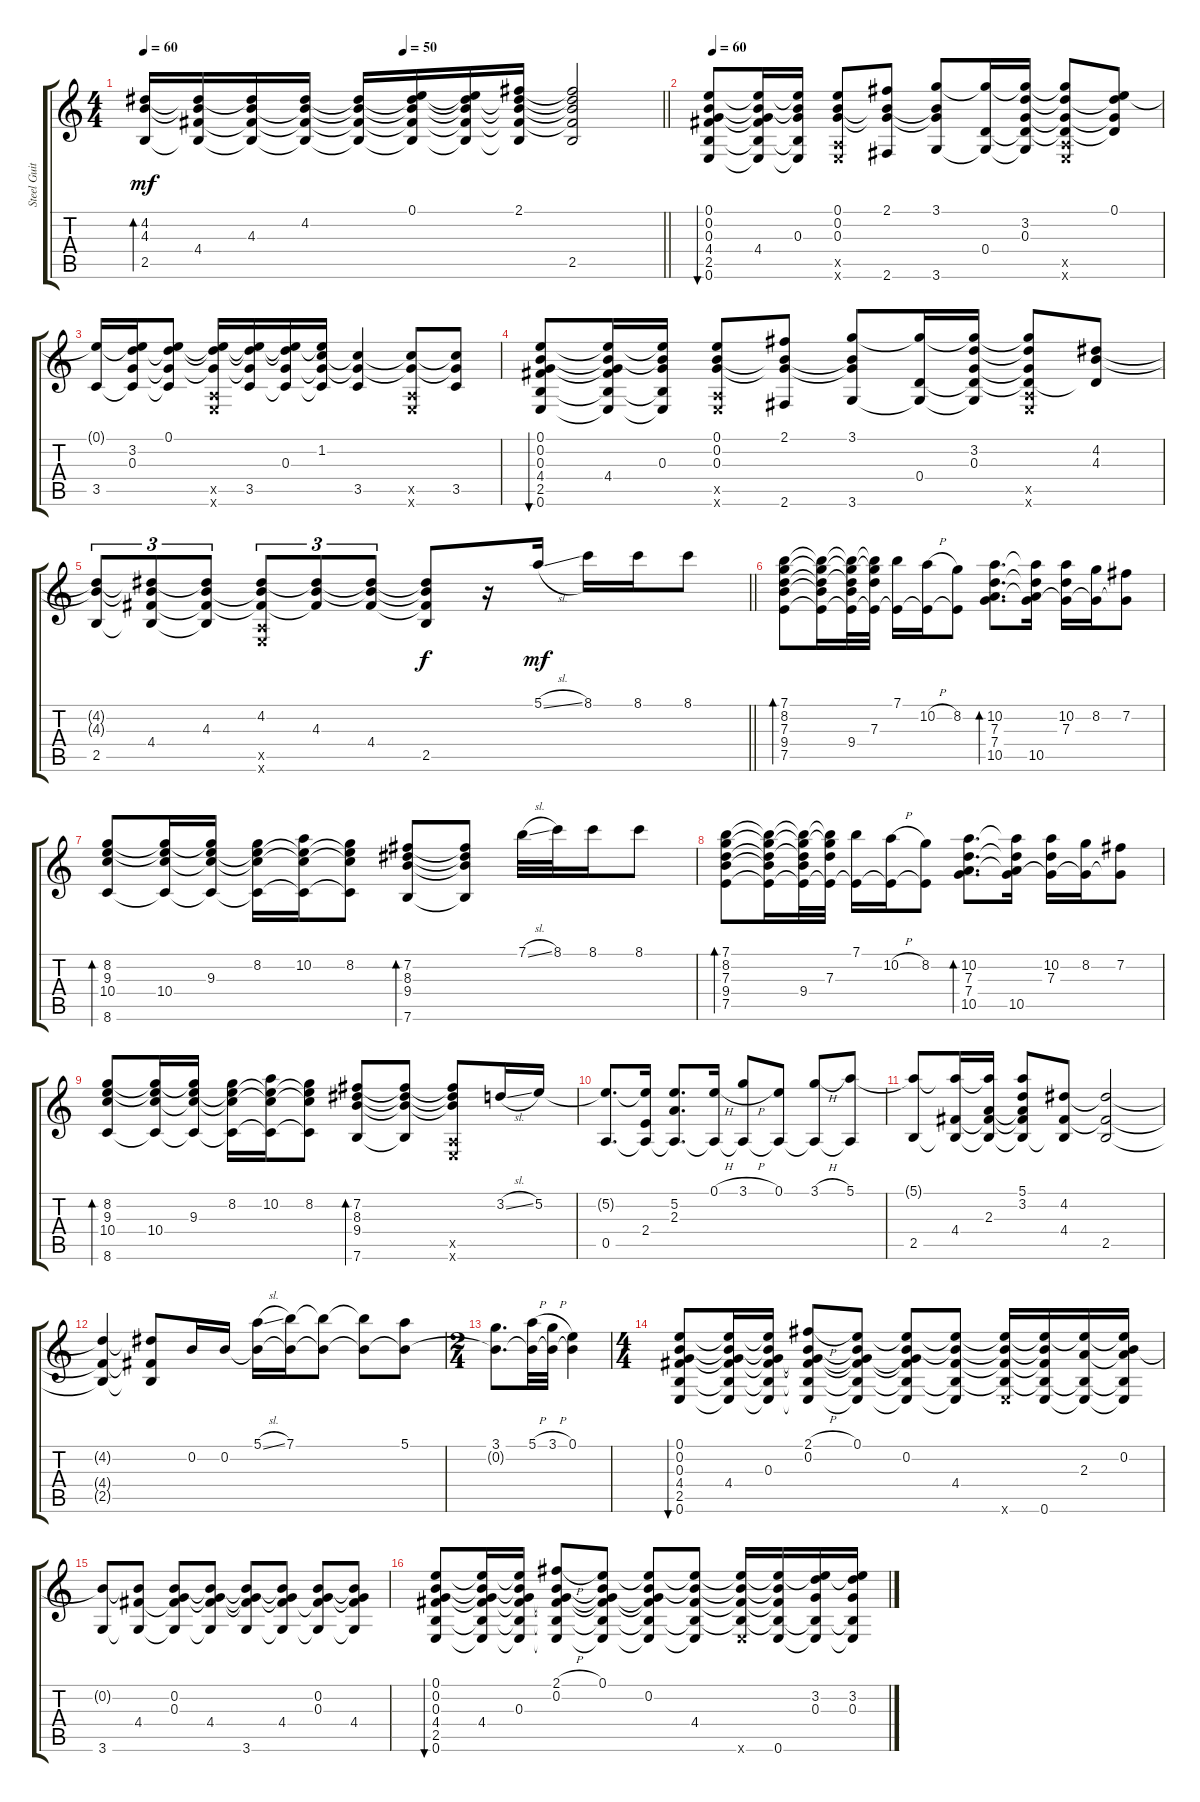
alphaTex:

\track ("Steel Guitar" "Steel Guit") {instrument acousticguitarsteel}
\staff {score tabs}
\tuning (E4 B3 G3 D3 A2 E2) {hide}
\ts (4 4)
\tempo 60
\tempo (50 0.5)
\clef g2
\barLineRight lightlight
\ks c
(4.2 4.3 2.5).16{bd 30 dy mf} (4.2{t} 4.3{t} 4.4 2.5{t}).16 (4.2{t} 4.3 4.4{t} 2.5{t}).16 (4.2 4.3{t} 4.4{t} 2.5{t}).16 (4.2{t} 4.3{t} 4.4{t} 2.5{t}).16 (0.1 4.2{t} 4.3{t} 4.4{t} 2.5{t}).16 (0.1{t} 4.2{t} 4.3{t} 4.4{t} 2.5{t}).16 (2.1 4.2{t} 4.3{t} 4.4{t} 2.5{t}).16 (2.1{t} 4.2{t} 4.3{t} 4.4{t} 2.5).2 |
\tempo 60
(0.1 0.2 0.3 4.4 2.5 0.6).8{bu 60} (0.1{t} 0.2{t} 0.3{t} 4.4 2.5{t} 0.6{t}).16 (0.1{t} 0.2{t} 0.3 2.5{t} 0.6{t}).16 (0.1 0.2 0.3 0.5{x} 0.6{x}).8 (2.1 0.2{t} 0.3{t} 2.6).8 (3.1 0.2{t} 0.3{t} 3.6).8 (3.1{t} 0.4 3.6{t}).16 (3.1{t} 3.2 0.3 0.4{t} 3.6{t}).16 (3.1{t} 3.2{t} 0.3{t} 0.4{t} 0.5{x} 0.6{x}).8 (0.1 3.2{t} 0.3{t} 0.4{t}).8 |
(0.1{t} 3.5).16 (0.1{t} 3.2 0.3 3.5{t}).16 (0.1 3.2{t} 0.3{t} 3.5{t}).8 (0.1{t} 3.2{t} 0.3{t} 0.5{x} 0.6{x}).16 (0.1{t} 3.2{t} 0.3{t} 3.5).16 (0.1{t} 3.2{t} 0.3 3.5{t}).16 (0.1{t} 1.2 0.3{t} 3.5{t}).16 (1.2{t} 0.3{t} 3.5).4 (1.2{t} 0.3{t} 0.5{x} 0.6{x}).8 (1.2{t} 0.3{t} 3.5).8 |
(0.1 0.2 0.3 4.4 2.5 0.6).8{bu 60} (0.1{t} 0.2{t} 0.3{t} 4.4 2.5{t} 0.6{t}).16 (0.1{t} 0.2{t} 0.3 2.5{t} 0.6{t}).16 (0.1 0.2 0.3 0.5{x} 0.6{x}).8 (2.1 0.2{t} 0.3{t} 2.6).8 (3.1 0.2{t} 0.3{t} 3.6).8 (3.1{t} 0.4 3.6{t}).16 (3.1{t} 3.2 0.3 0.4{t} 3.6{t}).16 (3.1{t} 3.2{t} 0.3{t} 0.4{t} 0.5{x} 0.6{x}).8 (4.2 4.3 0.4{t}).8 |
\barLineRight lightlight
(4.2{t} 4.3{t} 2.5).8{tu (3 2)} (4.2{t} 4.3{t} 4.4 2.5{t}).8{tu (3 2)} (4.2{t} 4.3 4.4{t} 2.5{t}).8{tu (3 2)} (4.2 4.3{t} 4.4{t} 0.5{x} 0.6{x}).8{tu (3 2)} (4.2{t} 4.3 4.4{t}).8{tu (3 2)} (4.2{t} 4.3{t} 4.4).8{tu (3 2)} (4.2{t} 4.3{t} 4.4{t} 2.5).8{dy f} r.16 5.1{sl}.16{dy mf} 8.1.16 8.1.16 8.1.8 |
(7.1 8.2 7.3 9.4 7.5).8{bd 60} (7.1{t} 8.2{t} 7.3{t} 9.4{t} 7.5{t}).16 (7.1{t} 8.2{t} 7.3{t} 9.4 7.5{t}).32 (7.1{t} 8.2{t} 7.3 7.5{t}).32 (7.1 7.5{t}).16 (10.2{h} 7.5{t}).16 (8.2 7.5{t}).8 (10.2 7.3 7.4 10.5).8{d bd 60} (10.2{t} 7.3{t} 7.4{t} 10.5).16 (10.2 7.3 10.5{t}).16 (8.2 10.5{t}).16 (7.2 10.5{t}).8 |
(8.2 9.3 10.4 8.6).8{bd 60} (8.2{t} 9.3{t} 10.4 8.6{t}).16 (8.2{t} 9.3 10.4{t} 8.6{t}).16 (8.2 9.3{t} 10.4{t} 8.6{t}).16 (10.2 9.3{t} 10.4{t} 8.6{t}).16 (8.2 9.3{t} 10.4{t} 8.6{t}).8 (7.2 8.3 9.4 7.6).8{bd 60} (7.2{t} 8.3{t} 9.4{t} 7.6{t}).8 7.1{sl}.32 8.1.32 8.1.16 8.1.8 |
(7.1 8.2 7.3 9.4 7.5).8{bd 60} (7.1{t} 8.2{t} 7.3{t} 9.4{t} 7.5{t}).16 (7.1{t} 8.2{t} 7.3{t} 9.4 7.5{t}).32 (7.1{t} 8.2{t} 7.3 7.5{t}).32 (7.1 7.5{t}).16 (10.2{h} 7.5{t}).16 (8.2 7.5{t}).8 (10.2 7.3 7.4 10.5).8{d bd 60} (10.2{t} 7.3{t} 7.4{t} 10.5).16 (10.2 7.3 10.5{t}).16 (8.2 10.5{t}).16 (7.2 10.5{t}).8 |
(8.2 9.3 10.4 8.6).8{bd 60} (8.2{t} 9.3{t} 10.4 8.6{t}).16 (8.2{t} 9.3 10.4{t} 8.6{t}).16 (8.2 9.3{t} 10.4{t} 8.6{t}).16 (10.2 9.3{t} 10.4{t} 8.6{t}).16 (8.2 9.3{t} 10.4{t} 8.6{t}).8 (7.2 8.3 9.4 7.6).8{bd 60} (7.2{t} 8.3{t} 9.4{t} 7.6{t}).8 (7.2{t} 8.3{t} 9.4{t} 0.5{x} 0.6{x}).8 3.2{sl}.16 5.2.16 |
(5.2{t} 0.5).8{d} (5.2{t} 2.4 0.5{t}).16 (5.2 2.3 0.5{t}).8{d} (0.1{h} 0.5{t}).16 (3.1{h} 0.5{t}).8 (0.1 0.5{t}).8 (3.1{h} 0.5{t}).8 (5.1 0.5{t}).8 |
(5.1{t} 2.5).8 (5.1{t} 4.4 2.5{t}).16 (5.1{t} 2.3 4.4{t} 2.5{t}).16 (5.1 3.2 2.3{t} 4.4{t} 2.5{t}).8 (4.2 4.4 2.5{t}).8 (4.2{t} 4.4{t} 2.5).2 |
(4.2{t} 4.4{t} 2.5{t}).4 (4.2{t} 4.4{t} 2.5{t}).8 0.2.16 0.2.16 (5.1{sl} 0.2{t}).16 (7.1 0.2{t}).16 (7.1{t} 0.2{t}).8 (7.1{t} 0.2{t}).8 (5.1 0.2{t}).8 |
\ts (2 4)
(3.1 0.2{t}).8{d} (5.1{h} 0.2{t}).32 (3.1{h} 0.2{t}).32 (0.1 0.2{t}).4 |
\ts (4 4)
(0.1 0.2 0.3 4.4 2.5 0.6).8{bu 120} (0.1{t} 0.2{t} 0.3{t} 4.4 2.5{t} 0.6{t}).16 (0.1{t} 0.2{t} 0.3 4.4{t} 2.5{t} 0.6{t}).16 (2.1{h} 0.2 0.3{t} 4.4{t} 2.5{t} 0.6{t}).8 (0.1 0.2{t} 0.3{t} 4.4{t} 2.5{t} 0.6{t}).8 (0.1{t} 0.2 0.3{t} 4.4{t} 2.5{t} 0.6{t}).8 (0.1{t} 0.2{t} 4.4 2.5{t} 0.6{t}).8 (0.1{t} 0.2{t} 4.4{t} 2.5{t} 0.6{x}).16 (0.1{t} 0.2{t} 4.4{t} 2.5{t} 0.6).16 (0.1{t} 2.3 2.5{t} 0.6{t}).16 (0.1{t} 0.2 2.3{t} 2.5{t} 0.6{t}).16 |
(0.2{t} 3.6).8 (0.2{t} 4.4 3.6{t}).8 (0.2 0.3 4.4{t} 3.6{t}).8 (0.2{t} 0.3{t} 4.4 3.6{t}).8 (0.2{t} 0.3{t} 4.4{t} 3.6).8 (0.2{t} 0.3{t} 4.4 3.6{t}).8 (0.2 0.3 4.4{t} 3.6{t}).8 (0.2{t} 0.3{t} 4.4 3.6{t}).8 |
(0.1 0.2 0.3 4.4 2.5 0.6).8{bu 120} (0.1{t} 0.2{t} 0.3{t} 4.4 2.5{t} 0.6{t}).16 (0.1{t} 0.2{t} 0.3 4.4{t} 2.5{t} 0.6{t}).16 (2.1{h} 0.2 0.3{t} 4.4{t} 2.5{t} 0.6{t}).8 (0.1 0.2{t} 0.3{t} 4.4{t} 2.5{t} 0.6{t}).8 (0.1{t} 0.2 0.3{t} 4.4{t} 2.5{t} 0.6{t}).8 (0.1{t} 0.2{t} 4.4 2.5{t} 0.6{t}).8 (0.1{t} 0.2{t} 4.4{t} 2.5{t} 0.6{x}).16 (0.1{t} 0.2{t} 4.4{t} 2.5{t} 0.6).16 (0.1{t} 3.2 0.3 2.5{t} 0.6{t}).16 (0.1{t} 3.2 0.3 2.5{t} 0.6{t}).16
